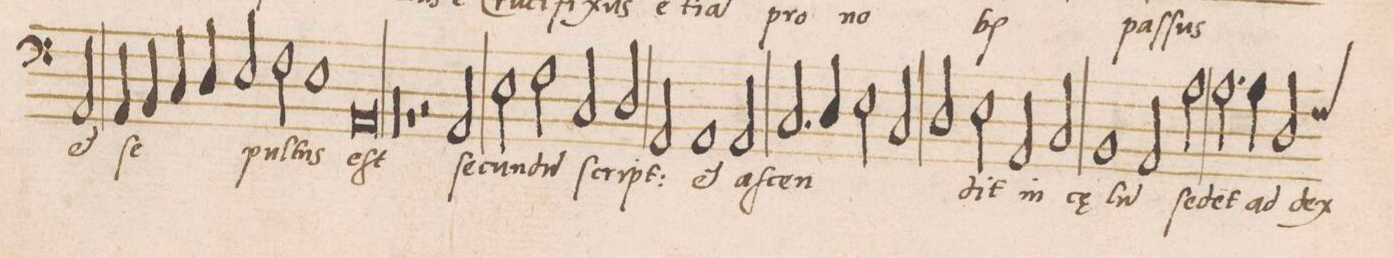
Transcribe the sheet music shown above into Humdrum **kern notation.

**kern	**text
*I"BASVS	*
*clefF4	*
*k[]	*
*met(C|)	*
*M2/1	*
2AA/	et
=66-	=66-
4AA/	ſe-
4BB/	.
4C/	.
4D/	.
2E/	.
2F\	-pul-
=67-	=67-
1E	-tus
0AA	eſt
=68-	=68-
00r	.
=69-	=69-
=70-	=70-
1r	.
=71-	=71-
2r	.
2AA/	ſe-
2E\	-cun-
2F\	-du(m)
=72-	=72-
2C/	ſcrip-
2D/	-t(u-
2AA/	-ras)
1AA/	et
=73-	=73-
2AA/	aſ-
2.C/	-cen-
4D/	.
=74-	=74-
2E\	.
2C/	.
2D/	.
2E\	-dit
=75-	=75-
2AA/	in
2C/	cę-
1BB	.
=76-	=76-
2AA/	-lu(m)
2A\	ſe-
2.A\	-det
4A\	ad
=77-	=77-
*custos:F	*
2D/	dex-
*-	*-
